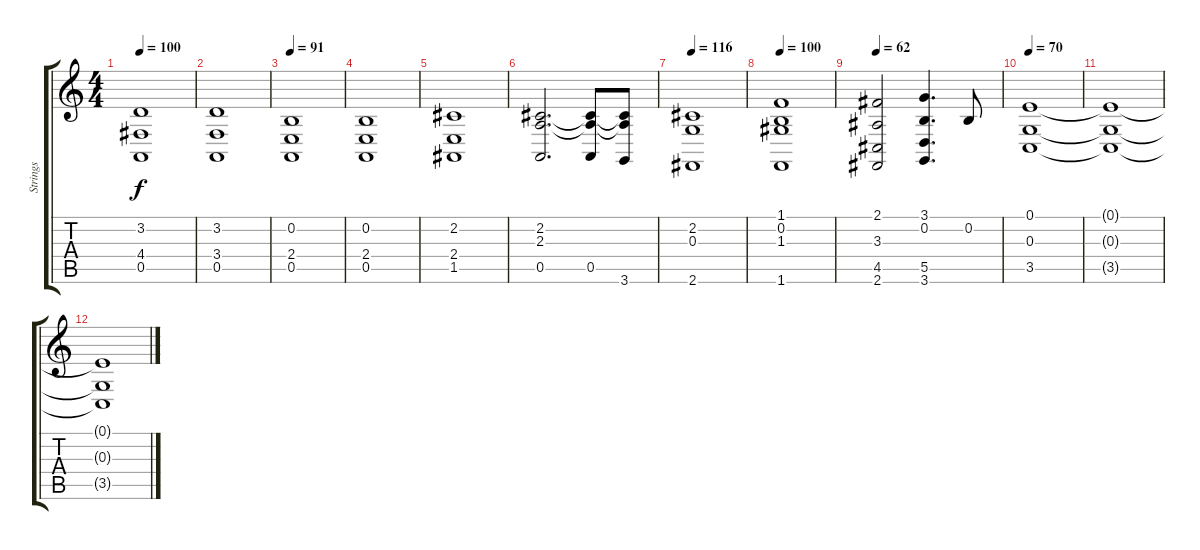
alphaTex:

\track ("Strings" "Strings") {instrument stringensemble1}
\staff {score tabs}
\tuning (E4 B3 G3 D3 A2 E2) {hide}
\ts (4 4)
\tempo 100
\clef g2
\ks c
(3.2 4.4 0.5).1{dy f} |
(3.2 3.4 0.5).1 |
\tempo 91
(0.2 2.4 0.5).1 |
(0.2 2.4 0.5).1 |
(2.2 2.4 1.5).1 |
(2.2 2.3 0.5).2{d} (2.2{t} 2.3{t} 0.5).8 (2.2{t} 2.3{t} 3.6).8 |
\tempo 116
(2.2 0.3 2.6).1 |
\tempo 100
(1.1 0.2 1.3 1.6).1 |
\tempo 30
\tempo 62
(2.1 3.3 4.5 2.6).2 (3.1 0.2 5.5 3.6).4{d} 0.2.8 |
\tempo 70
(0.1 0.3 3.5).1 |
(0.1{t} 0.3{t} 3.5{t}).1 |
(0.1{t} 0.3{t} 3.5{t}).1
